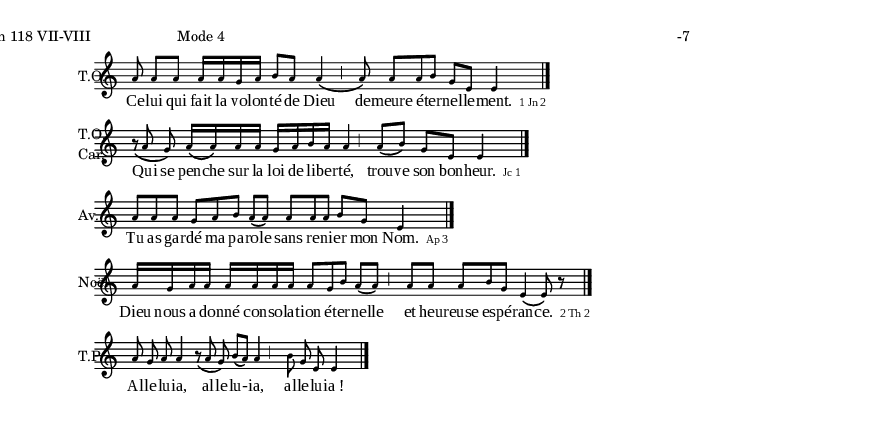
\version "2.14.0"
 \include "definitions.ly"
 \markup { \hspace #-10 \fill-line { "Psalm 118 VII-VIII" "Mode 4" \null \null } -7}
\noPageBreak

\relative a' { 
	\new Staff {
		\cadenzaOn
		\set Staff.instrumentName = \markup{ \center-column { T.O. } }
		a8
		a[ a]
		a16[ a g a]
		b8[ a]
		\times 2/3 { a4\( \pespace \cesure \pespace  a8\) }
		\times 2/3 { a[ a b] }
		g[ e]
		e4
		\endBar
	}

	\addlyrics {
		Ce -- lui qui fait la vo -- lon -- té de Dieu de -- meure é -- ter -- nel -- le -- ment.
		\markup { \citation #"1 Jn 2" } 
	}
}

\relative a' { 
	\new Staff {
		\cadenzaOn
		\set Staff.instrumentName = \markup{ \center-column { T.O. Car. } }
		\times 2/3 { r8_\( a g\) }
		a16[\( a\) a a]
		g[ a b a]
		a4
		\cesure \pespace
		a8[\( b\)]
		g [e]
		e4
		\endBar
	}

	\addlyrics {
		Qui se pen -- che sur la loi de li -- ber -- té, trou -- ve son bon -- heur.
		\markup { \citation #"Jc 1" } 
	}
}

\relative a' { 
	\new Staff {
		\cadenzaOn
		\set Staff.instrumentName = \markup{ \center-column { Av. } }
		\times 2/3 { a8[ a a] }
		\times 2/3 { g8[ a b] }
		a8[\( a\)]
		\times 2/3 { a8[ a a] }
		b8[ g]
		e4
		\endBar
	}

	\addlyrics {
		Tu as gar -- dé ma pa -- ro -- le sans re -- ni -- er mon Nom.
		\markup { \citation #"Ap 3" } 
	}
}
\relative a' { 
	\new Staff {
		\cadenzaOn
		\set Staff.instrumentName = \markup{ \center-column { Noël } }
		a16[ g a a]
		a16[ a a a]
		\times 2/3 { a8[ g b] }
		a8[\( a\)]  \cesure \pespace
		a8[ a]
		\times 2/3 { a8[ b g] }
		e4\( e8\) r8
		\endBar
	}

	\addlyrics {
		Dieu nous a do -- nné con -- so -- lat -- ion ét -- er -- ne -- lle et heu -- reuse es -- pé -- ran -- ce.
		\markup { \citation #"2 Th 2" } 
	}
}


\relative a' { 
	\new Staff {
		\cadenzaOn
		\set Staff.instrumentName = \markup{ \center-column { T.P. } }
		\times 2/3 { a8 g a }
		a4
		\espace
		\times 2/3 { r8_\( a g\) }
		b[\( a\)]
		a4
		\cesure \pespace
		\times 2/3 { b8 g e }
		e4
		\endBar
	}

	\addlyrics {
		Al -- le -- lu -- ia, al -- le -- lu -- - -- ia, al -- le -- lu -- "ia !" 
		\markup { \citation #"" } 
	}
}

